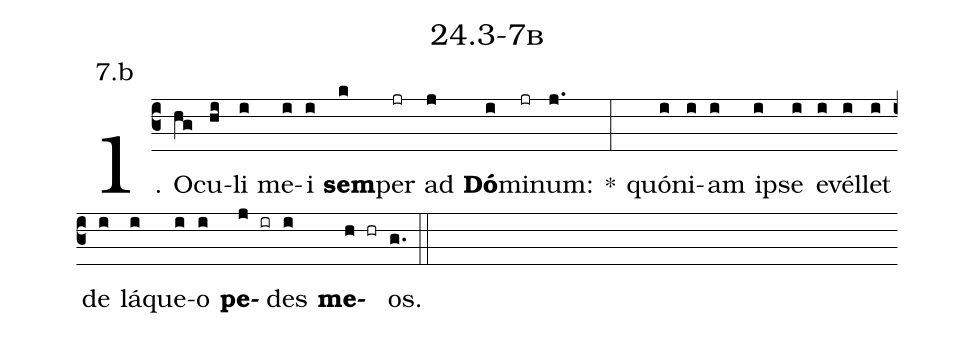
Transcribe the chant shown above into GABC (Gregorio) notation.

name: 24.3-7b;
annotation: 7.b;
%%
(c3)1. O(hg)cu(hi)li(i) me(i)i(i) <b>sem</b>(k)per(jr) ad(j) <b>Dó</b>(i)mi(jr)num:(j.) *(:) quón(i)i(i)am(i) ip(i)se(i) e(i)vél(i)let(i) de(i) lá(i)que(i)o(i) <b>pe</b>(j ir)des(i) <b>me</b>(h hr)os.(g.) (::)


%E(i) u(i) o(j) u(i) a(h) e.(g.) (::)
